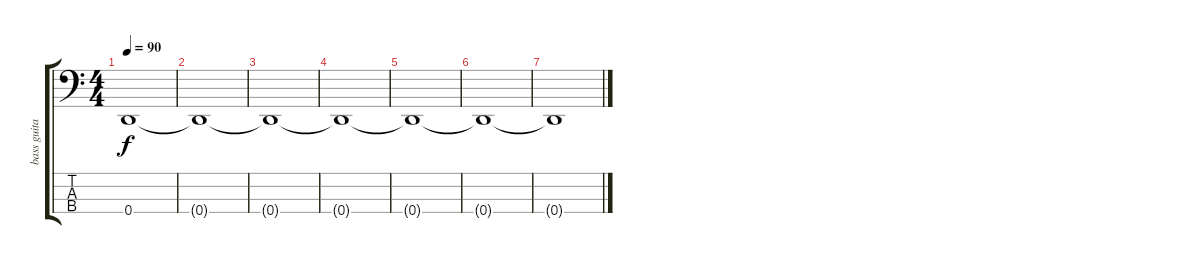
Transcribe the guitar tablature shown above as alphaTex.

\track ("bass guitar - pete" "bass guita") {instrument electricbassfinger}
\staff {score tabs}
\tuning (G2 D2 A1 D1) {hide}
\ts (4 4)
\tempo 90
\clef f4
\ks c
0.4{t}.1{dy f} |
0.4{t}.1{volume 5} |
0.4{t}.1 |
0.4{t}.1 |
0.4{t}.1 |
0.4{t}.1 |
0.4{t}.1{volume 0}
